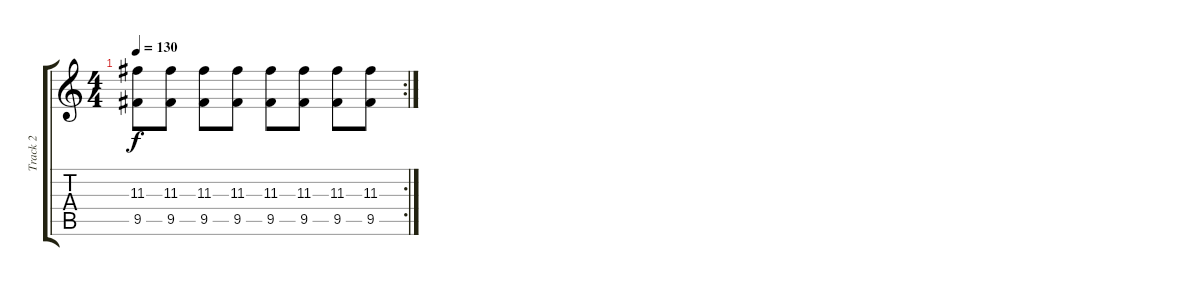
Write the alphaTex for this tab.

\track ("Track 2" "Track 2") {instrument distortionguitar}
\staff {score tabs}
\tuning (E4 B3 G3 D3 A2 D2) {hide}
\rc 2
\ts (4 4)
\tempo 130
\clef g2
\ks c
(11.3 9.5).8{dy f} (11.3 9.5).8 (11.3 9.5).8 (11.3 9.5).8 (11.3 9.5).8 (11.3 9.5).8 (11.3 9.5).8 (11.3 9.5).8
